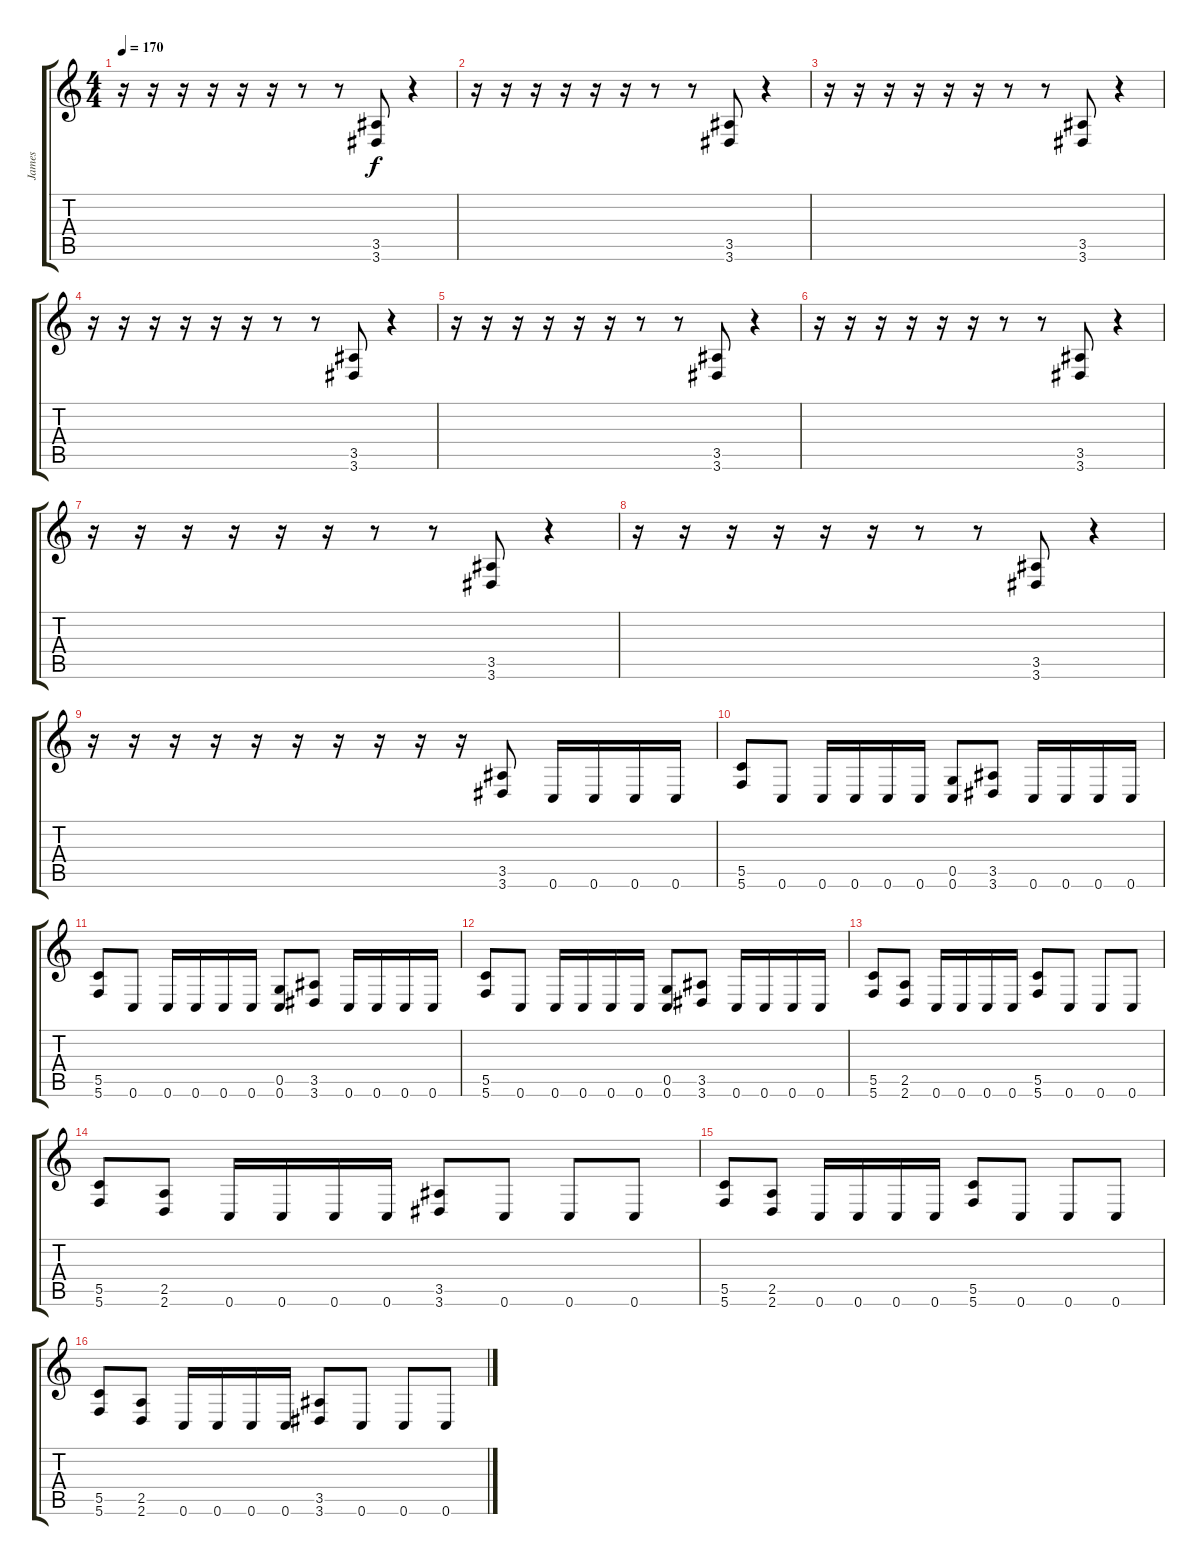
\track ("James" "James") {instrument distortionguitar}
\staff {score tabs}
\tuning (D4 A3 F3 C3 G2 C2) {hide}
\ts (4 4)
\tempo 170
\clef g2
\ks c
r.16{dy f volume 14 instrument distortionguitar} r.16 r.16 r.16 r.16 r.16 r.8 r.8 (3.5 3.6).8 r.4 |
r.16{volume 14} r.16 r.16 r.16 r.16 r.16 r.8 r.8 (3.5 3.6).8 r.4 |
r.16{volume 14} r.16 r.16 r.16 r.16 r.16 r.8 r.8 (3.5 3.6).8 r.4 |
r.16{volume 14} r.16 r.16 r.16 r.16 r.16 r.8 r.8 (3.5 3.6).8 r.4 |
r.16 r.16 r.16 r.16 r.16 r.16 r.8 r.8 (3.5 3.6).8 r.4 |
r.16 r.16 r.16 r.16 r.16 r.16 r.8 r.8 (3.5 3.6).8 r.4 |
r.16 r.16 r.16 r.16 r.16 r.16 r.8 r.8 (3.5 3.6).8 r.4 |
r.16 r.16 r.16 r.16 r.16 r.16 r.8 r.8 (3.5 3.6).8 r.4 |
r.16 r.16 r.16 r.16 r.16 r.16 r.16 r.16 r.16 r.16 (3.5 3.6).8 0.6.16 0.6.16 0.6.16 0.6.16 |
(5.5 5.6).8 0.6.8 0.6.16 0.6.16 0.6.16 0.6.16 (0.5 0.6).8 (3.5 3.6).8 0.6.16 0.6.16 0.6.16 0.6.16 |
(5.5 5.6).8 0.6.8 0.6.16 0.6.16 0.6.16 0.6.16 (0.5 0.6).8 (3.5 3.6).8 0.6.16 0.6.16 0.6.16 0.6.16 |
(5.5 5.6).8 0.6.8 0.6.16 0.6.16 0.6.16 0.6.16 (0.5 0.6).8 (3.5 3.6).8 0.6.16 0.6.16 0.6.16 0.6.16 |
(5.5 5.6).8{volume 16} (2.5 2.6).8 0.6.16 0.6.16 0.6.16 0.6.16 (5.5 5.6).8 0.6.8 0.6.8 0.6.8 |
(5.5 5.6).8 (2.5 2.6).8 0.6.16 0.6.16 0.6.16 0.6.16 (3.5 3.6).8 0.6.8 0.6.8 0.6.8 |
(5.5 5.6).8 (2.5 2.6).8 0.6.16 0.6.16 0.6.16 0.6.16 (5.5 5.6).8 0.6.8 0.6.8 0.6.8 |
(5.5 5.6).8 (2.5 2.6).8 0.6.16 0.6.16 0.6.16 0.6.16 (3.5 3.6).8 0.6.8 0.6.8 0.6.8
